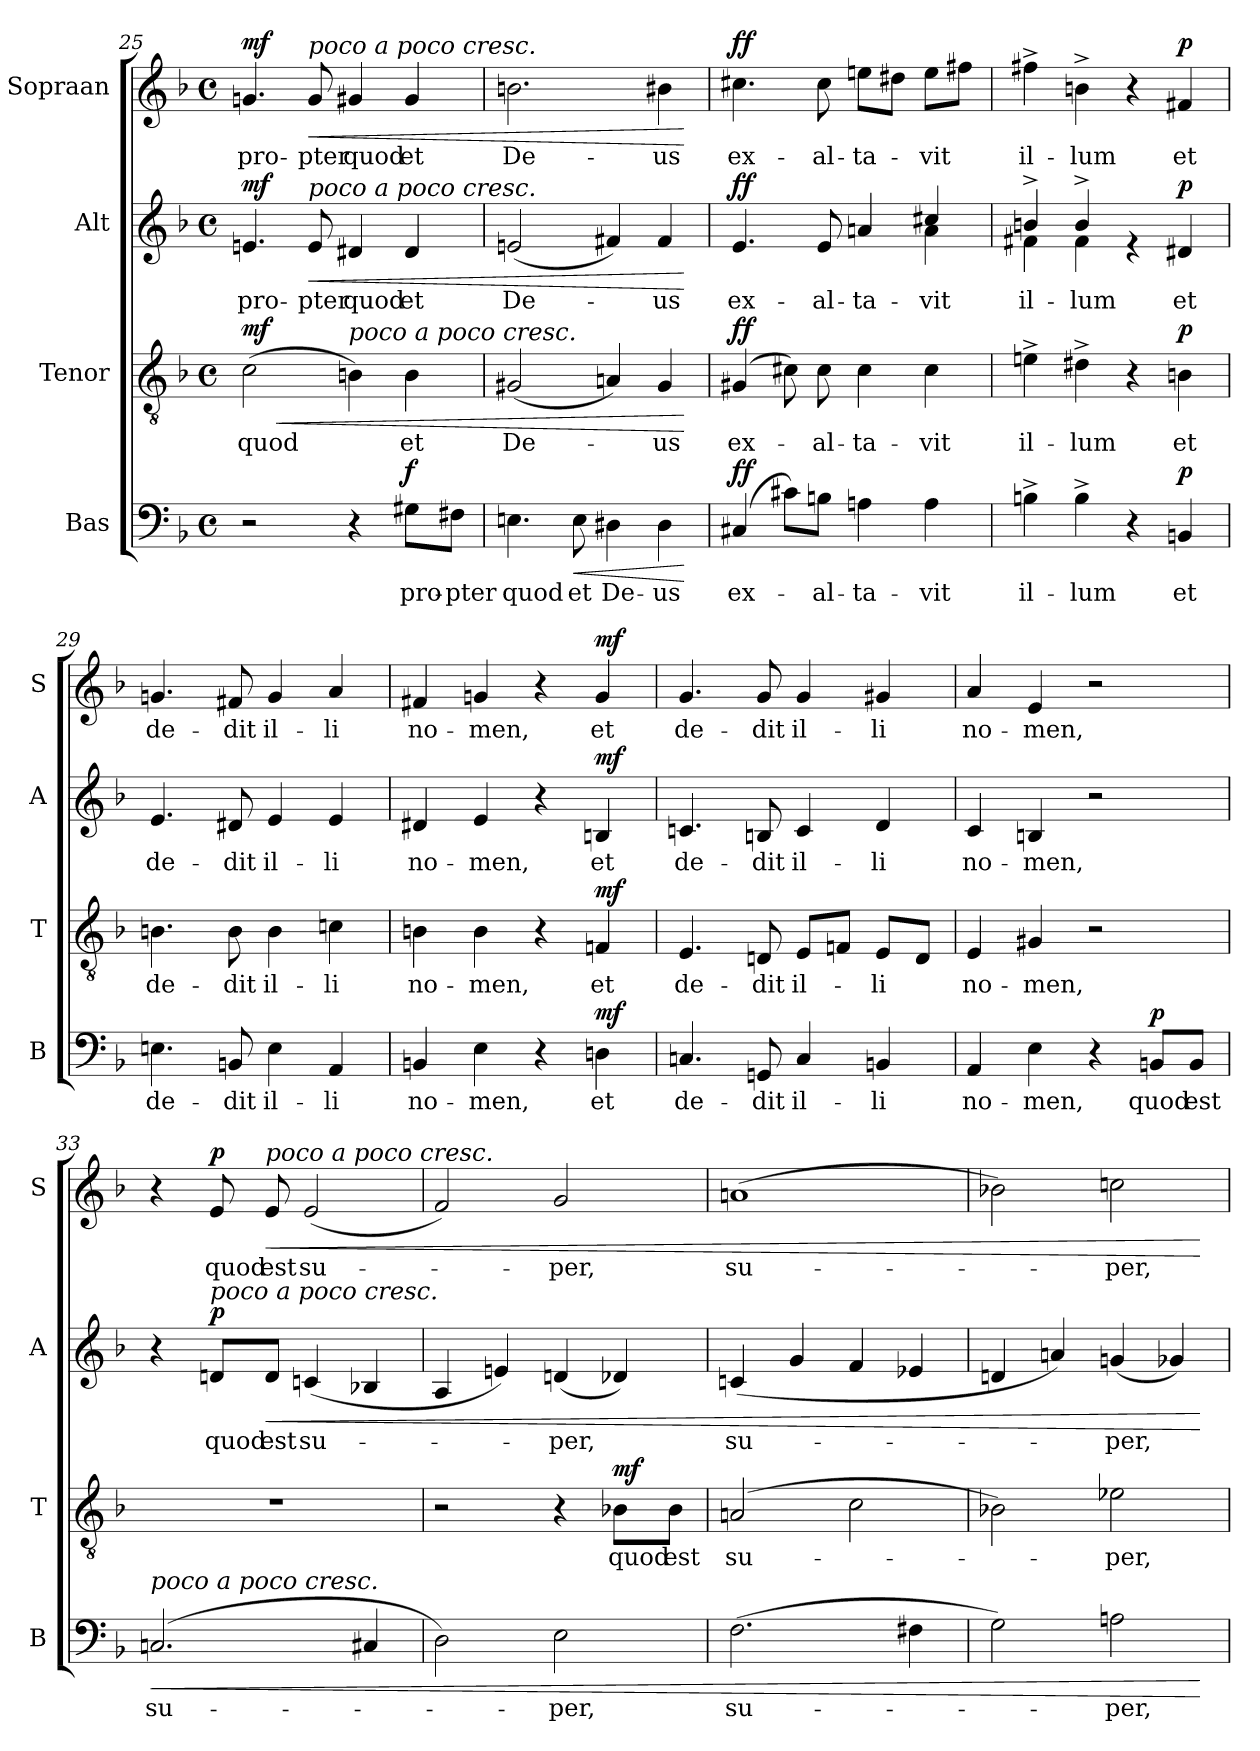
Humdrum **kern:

**kern	**text	**dynam	**kern	**text	**dynam	**kern	**text	**dynam	**kern	**text	**dynam
*part4	*part4	*part4	*part3	*part3	*part3	*part2	*part2	*part2	*part1	*part1	*part1
*staff4	*staff4	*staff4	*staff3	*staff3	*staff3	*staff2	*staff2	*staff2	*staff1	*staff1	*staff1
*I"Bas	*	*	*I"Tenor	*	*	*I"Alt	*	*	*I"Sopraan	*	*
*I'B	*	*	*I'T	*	*	*I'A	*	*	*I'S	*	*
*clefF4	*	*	*clefGv2	*	*	*clefG2	*	*	*clefG2	*	*
*k[b-]	*	*	*k[b-]	*	*	*k[b-]	*	*	*k[b-]	*	*
*M4/4	*	*	*M4/4	*	*	*M4/4	*	*	*M4/4	*	*
*met(c)	*	*	*met(c)	*	*	*met(c)	*	*	*met(c)	*	*
=25	=25	=25	=25	=25	=25	=25	=25	=25	=25	=25	=25
!	!	!	!	!	!LO:HP:b	!	!	!	!	!	!
!	!	!	!	!	!LO:DY:n=1:a	!	!	!LO:DY:a	!	!	!LO:DY:a
2r	.	.	(2c\	quod	< mf	4.en/	pro-	mf	4.gn/	pro-	mf
!	!	!	!	!	!	!	!	!	!LO:TX:a:i:t=poco a poco cresc.	!	!
!	!	!	!	!	!	!LO:TX:a:i:t=poco a poco cresc.	!	!	!	!	!
!	!	!	!	!	!	!	!	!LO:HP:b	!	!	!LO:HP:b
.	.	.	.	.	.	8e/	-pter	<	8g/	-pter	<
!	!	!	!LO:TX:a:i:t=poco a poco cresc.	!	!	!	!	!	!	!	!
4r	.	.	4Bn\)	.	.	4d#X/	quod	.	4g#X/	quod	.
!	!	!LO:DY:a	!	!	!	!	!	!	!	!	!
8G#X\L	pro-	f	4B\	et	.	4d#/	et	.	4g#/	et	.
8F#X\J	-pter	.	.	.	.	.	.	.	.	.	.
=26	=26	=26	=26	=26	=26	=26	=26	=26	=26	=26	=26
4.En\	quod	.	(2G#X/	De-	.	(2en/	De-	.	2.bn\	De-	.
!	!	!LO:HP:b	!	!	!	!	!	!	!	!	!
8E\	et	<	.	.	.	.	.	.	.	.	.
4D#X\	De-	.	4An/)	.	.	4f#X/)	.	.	.	.	.
4D#\	-us	.	4G#/	-us	.	4f#/	-us	.	4b#X\	-us	.
.	.	[	.	.	[	.	.	[	.	.	[
!!LO:LB:g=z
=27	=27	=27	=27	=27	=27	=27	=27	=27	=27	=27	=27
*	*	*	*	*	*	*^	*	*	*	*	*
!	!	!LO:DY:a	!	!	!LO:DY:a	!	!	!	!LO:DY:a	!	!	!LO:DY:a
(4C#X/	ex-	ff	(4G#X/	ex-	ff	4.e/	2.ryy	ex-	ff	4.cc#X\	ex-	ff
8c#X\L)	.	.	8c#X\)	.	.	.	.	.	.	.	.	.
8Bn\J	-al-	.	8c#\	-al-	.	8e/	.	-al-	.	8cc#\	-al-	.
4An\	-ta-	.	4c#\	-ta-	.	4an/	.	-ta-	.	8een\L	-ta-	.
.	.	.	.	.	.	.	.	.	.	8dd#X\J	.	.
4A\	-vit	.	4c#\	-vit	.	4cc#X/	4a\	-vit	.	8ee\L	-vit	.
.	.	.	.	.	.	.	.	.	.	8ff#X\J	.	.
=28	=28	=28	=28	=28	=28	=28	=28	=28	=28	=28	=28	=28
4Bn^\	il-	.	4en^\	il-	.	4bn^/	4f#X\	il-	.	4ff#X^\	il-	.
4B^\	-lum	.	4d#X^\	-lum	.	4b^/	4f#\	-lum	.	4bn^\	-lum	.
4r	.	.	4r	.	.	4re	2ryy	.	.	4r	.	.
!	!	!LO:DY:a	!	!	!LO:DY:a	!	!	!	!LO:DY:a	!	!	!LO:DY:a
4BBn/	et	p	4Bn\	et	p	4d#X/	.	et	p	4f#X/	et	p
*	*	*	*	*	*	*v	*v	*	*	*	*	*
=29	=29	=29	=29	=29	=29	=29	=29	=29	=29	=29	=29
4.En\	de-	.	4.Bn\	de-	.	4.e/	de-	.	4.gn/	de-	.
8BBn/	-dit	.	8B\	-dit	.	8d#X/	-dit	.	8f#X/	-dit	.
4E\	il-	.	4B\	il-	.	4e/	il-	.	4g/	il-	.
4AA/	-li	.	4cn\	-li	.	4e/	-li	.	4a/	-li	.
=30	=30	=30	=30	=30	=30	=30	=30	=30	=30	=30	=30
4BBn/	no-	.	4Bn\	no-	.	4d#X/	no-	.	4f#X/	no-	.
4E\	-men,	.	4B\	-men,	.	4e/	-men,	.	4gn/	-men,	.
4r	.	.	4r	.	.	4r	.	.	4r	.	.
!	!	!LO:DY:a	!	!	!LO:DY:a	!	!	!LO:DY:a	!	!	!LO:DY:a
4Dn\	et	mf	4Fn/	et	mf	4Bn/	et	mf	4g/	et	mf
=31	=31	=31	=31	=31	=31	=31	=31	=31	=31	=31	=31
4.Cn/	de-	.	4.E/	de-	.	4.cn/	de-	.	4.g/	de-	.
8GGn/	-dit	.	8Dn/	-dit	.	8Bn/	-dit	.	8g/	-dit	.
4C/	il-	.	8E/L	il-	.	4c/	il-	.	4g/	il-	.
.	.	.	8Fn/J	.	.	.	.	.	.	.	.
4BBn/	-li	.	8E/L	-li	.	4d/	-li	.	4g#X/	-li	.
.	.	.	8D/J	.	.	.	.	.	.	.	.
=32	=32	=32	=32	=32	=32	=32	=32	=32	=32	=32	=32
4AA/	no-	.	4E/	no-	.	4c/	no-	.	4a/	no-	.
4E\	-men,	.	4G#X/	-men,	.	4Bn/	-men,	.	4e/	-men,	.
4r	.	.	2r	.	.	2r	.	.	2r	.	.
!	!	!LO:DY:a	!	!	!	!	!	!	!	!	!
8BBn/L	quod	p	.	.	.	.	.	.	.	.	.
8BB/J	est	.	.	.	.	.	.	.	.	.	.
!!LO:LB:g=z
=33	=33	=33	=33	=33	=33	=33	=33	=33	=33	=33	=33
!LO:TX:a:i:t=poco a poco cresc.	!	!	!	!	!	!	!	!	!	!	!
!	!	!LO:HP:b	!	!	!	!	!	!	!	!	!
(>2.Cn/	su-	<	1r	.	.	4r	.	.	4r	.	.
!	!	!	!	!	!	!LO:TX:a:i:t=poco a poco cresc.	!	!	!	!	!
!	!	!	!	!	!	!	!	!LO:DY:a	!	!	!LO:DY:a
.	.	.	.	.	.	8dn/L	quod	p	8e/	quod	p
!	!	!	!	!	!	!	!	!	!LO:TX:a:i:t=poco a poco cresc.	!	!
!	!	!	!	!	!	!	!	!LO:HP:b	!	!	!LO:HP:b
.	.	.	.	.	.	8d/J	est	<	8e/	est	<
.	.	.	.	.	.	(4cn/	su-	.	(2e/	su-	.
4C#X/	.	.	.	.	.	4B-X/	.	.	.	.	.
=34	=34	=34	=34	=34	=34	=34	=34	=34	=34	=34	=34
2D\)	.	.	2r	.	.	4A/	.	.	2f/)	.	.
.	.	.	.	.	.	4en/)	.	.	.	.	.
2E\	per,	.	4r	.	.	(4dn/	per,	.	2g/	per,	.
!	!	!	!	!	!LO:DY:a	!	!	!	!	!	!
.	.	.	8B-X\L	quod	mf	4d-X/)	.	.	.	.	.
.	.	.	8B-\J	est	.	.	.	.	.	.	.
=35	=35	=35	=35	=35	=35	=35	=35	=35	=35	=35	=35
(2.F\	su-	.	(2An/	su-	.	(4cn/	su-	.	(>1an	su-	.
.	.	.	.	.	.	4g/	.	.	.	.	.
.	.	.	2c\	.	.	4f/	.	.	.	.	.
4F#X\	.	.	.	.	.	4e-X/	.	.	.	.	.
=36	=36	=36	=36	=36	=36	=36	=36	=36	=36	=36	=36
2G\)	.	.	2B-X\)	.	.	4dn/	.	.	2b-X\)	.	.
.	.	.	.	.	.	4an/)	.	.	.	.	.
2An\	per,	.	2e-X\	per,	.	(4gn/	per,	.	2ccn\	per,	.
.	.	.	.	.	.	4g-X/)	.	.	.	.	.
.	.	[	.	.	.	.	.	[	.	.	[
=	=	=	=	=	=	=	=	=	=	=	=
*-	*-	*-	*-	*-	*-	*-	*-	*-	*-	*-	*-
